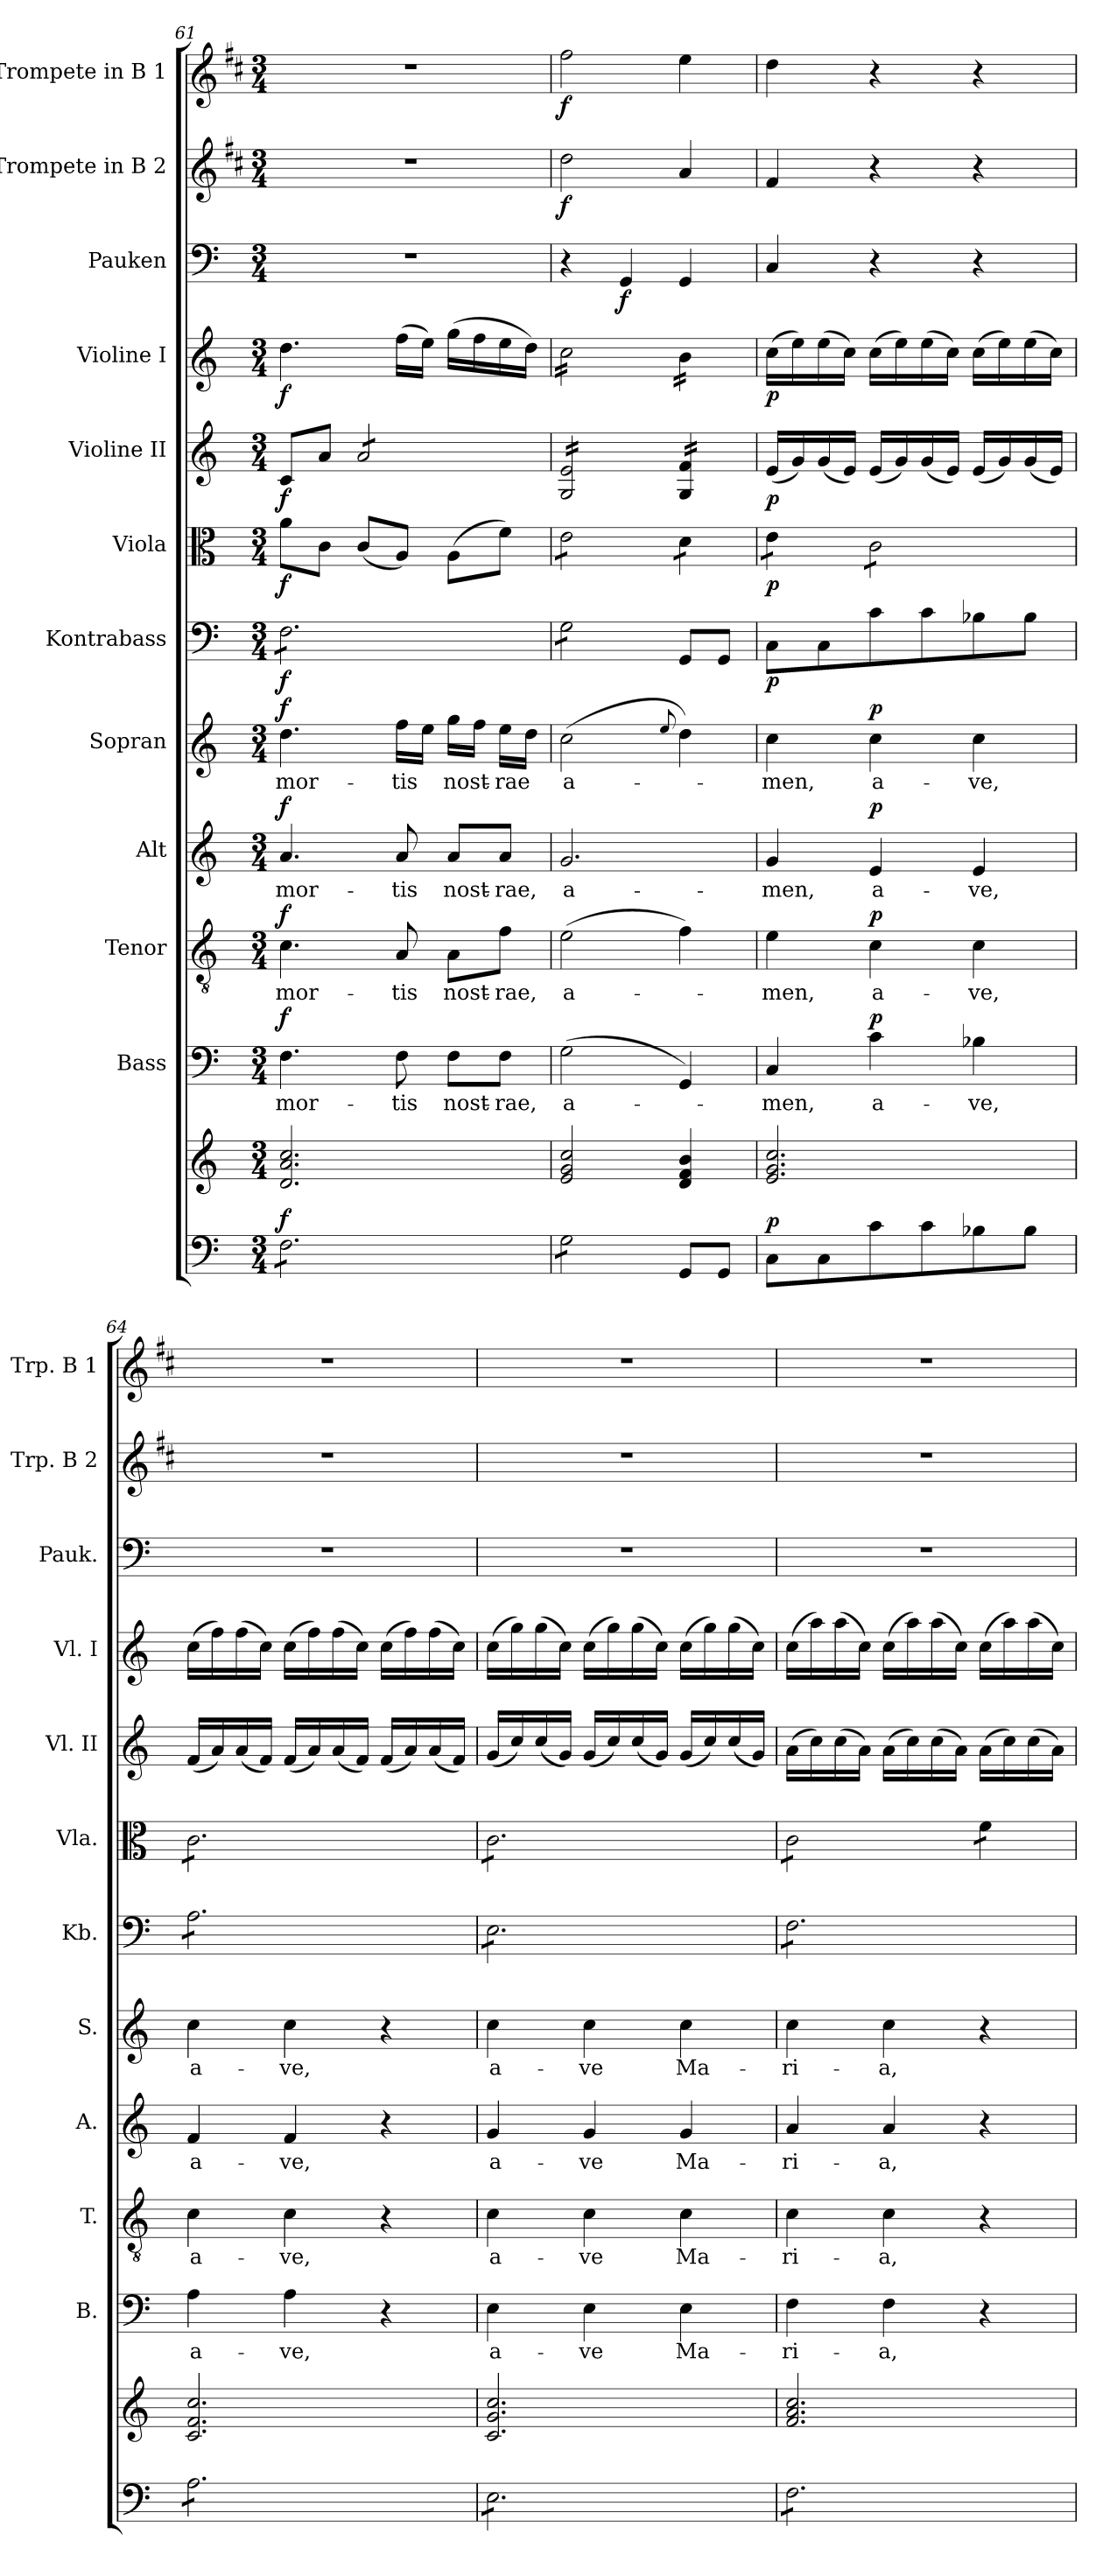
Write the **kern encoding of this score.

**kern	**kern	**dynam	**kern	**text	**dynam	**kern	**text	**dynam	**kern	**text	**dynam	**kern	**text	**dynam	**kern	**dynam	**kern	**dynam	**kern	**dynam	**kern	**dynam	**kern	**dynam	**kern	**dynam	**kern	**dynam
*part12	*part12	*part12	*part11	*part11	*part11	*part10	*part10	*part10	*part9	*part9	*part9	*part8	*part8	*part8	*part7	*part7	*part6	*part6	*part5	*part5	*part4	*part4	*part3	*part3	*part2	*part2	*part1	*part1
*staff13	*staff12	*staff12/13	*staff11	*staff11	*staff11	*staff10	*staff10	*staff10	*staff9	*staff9	*staff9	*staff8	*staff8	*staff8	*staff7	*staff7	*staff6	*staff6	*staff5	*staff5	*staff4	*staff4	*staff3	*staff3	*staff2	*staff2	*staff1	*staff1
*	*	*	*I"Bass	*	*	*I"Tenor	*	*	*I"Alt	*	*	*I"Sopran	*	*	*I"Kontrabass	*	*I"Viola	*	*I"Violine II	*	*I"Violine I	*	*I"Pauken	*	*I"Trompete in B 2	*	*I"Trompete in B 1	*
*	*	*	*I'B.	*	*	*I'T.	*	*	*I'A.	*	*	*I'S.	*	*	*I'Kb.	*	*I'Vla.	*	*I'Vl. II	*	*I'Vl. I	*	*I'Pauk.	*	*I'Trp. B 2	*	*I'Trp. B 1	*
*clefF4	*clefG2	*	*clefF4	*	*	*clefGv2	*	*	*clefG2	*	*	*clefG2	*	*	*clefF4	*	*clefC3	*	*clefG2	*	*clefG2	*	*clefF4	*	*clefG2	*	*clefG2	*
*	*	*	*	*	*	*	*	*	*	*	*	*	*	*	*ITrd7c12	*	*	*	*	*	*	*	*	*	*ITrd1c2	*	*ITrd1c2	*
*k[]	*k[]	*	*k[]	*	*	*k[]	*	*	*k[]	*	*	*k[]	*	*	*k[]	*	*k[]	*	*k[]	*	*k[]	*	*k[]	*	*k[]	*	*k[]	*
*C:	*C:	*	*C:	*	*	*C:	*	*	*C:	*	*	*C:	*	*	*C:	*	*C:	*	*C:	*	*C:	*	*C:	*	*C:	*	*C:	*
*M3/4	*M3/4	*	*M3/4	*	*	*M3/4	*	*	*M3/4	*	*	*M3/4	*	*	*M3/4	*	*M3/4	*	*M3/4	*	*M3/4	*	*M3/4	*	*M3/4	*	*M3/4	*
=61	=61	=61	=61	=61	=61	=61	=61	=61	=61	=61	=61	=61	=61	=61	=61	=61	=61	=61	=61	=61	=61	=61	=61	=61	=61	=61	=61	=61
!	!	!LO:DY:a=2	!	!LO:LY:b	!LO:DY:a	!	!LO:LY:b	!LO:DY:a	!	!LO:LY:b	!LO:DY:a	!	!LO:LY:b	!LO:DY:a	!	!LO:DY:b	!	!LO:DY:b	!	!LO:DY:b	!	!LO:DY:b	!	!	!	!	!	!
*tremolo	*	*	*	*	*	*	*	*	*	*	*	*	*	*	*	*	*	*	*	*	*	*	*	*	*	*	*	*
*	*	*	*	*	*	*	*	*	*	*	*	*	*	*	*tremolo	*	*	*	*	*	*	*	*	*	*	*	*	*
8F\L	2.d/ 2.a/ 2.cc/	f	4.F\	mor-	f	4.c\	mor-	f	4.a/	mor-	f	4.dd\	mor-	f	8FF\L	f	8a\L	f	8c/L	f	4.dd\	f	2.r	.	2.r	.	2.r	.
8F\	.	.	.	.	.	.	.	.	.	.	.	.	.	.	8FF\	.	8c\J	.	8a/J	.	.	.	.	.	.	.	.	.
*	*	*	*	*	*	*	*	*	*	*	*	*	*	*	*	*	*	*	*tremolo	*	*	*	*	*	*	*	*	*
8F\	.	.	.	.	.	.	.	.	.	.	.	.	.	.	8FF\	.	(<8c/L	.	8a/L	.	.	.	.	.	.	.	.	.
!	!	!	!	!LO:LY:b	!	!	!LO:LY:b	!	!	!LO:LY:b	!	!	!LO:LY:b	!	!	!	!	!	!	!	!	!	!	!	!	!	!	!
8F\	.	.	8F\	-tis	.	8A/	-tis	.	8a/	-tis	.	16ff\LL	-tis	.	8FF\	.	8A/J)	.	8a/	.	(>16ff\LL	.	.	.	.	.	.	.
.	.	.	.	.	.	.	.	.	.	.	.	16ee\JJ	.	.	.	.	.	.	.	.	16ee\JJ)	.	.	.	.	.	.	.
!	!	!	!	!LO:LY:b	!	!	!LO:LY:b	!	!	!LO:LY:b	!	!	!LO:LY:b	!	!	!	!	!	!	!	!	!	!	!	!	!	!	!
8F\	.	.	8F\L	nost-	.	8A\L	nost-	.	8a/L	nost-	.	16gg\LL	nost-	.	8FF\	.	(>8A\L	.	8a/	.	(>16gg\LL	.	.	.	.	.	.	.
.	.	.	.	.	.	.	.	.	.	.	.	16ff\JJ	.	.	.	.	.	.	.	.	16ff\	.	.	.	.	.	.	.
!	!	!	!	!LO:LY:b	!	!	!LO:LY:b	!	!	!LO:LY:b	!	!	!LO:LY:b	!	!	!	!	!	!	!	!	!	!	!	!	!	!	!
8F\J	.	.	8F\J	-rae,	.	8f\J	-rae,	.	8a/J	-rae,	.	16ee\LL	-rae	.	8FF\J	.	8f\J)	.	8a/J	.	16ee\	.	.	.	.	.	.	.
.	.	.	.	.	.	.	.	.	.	.	.	16dd\JJ	.	.	.	.	.	.	.	.	16dd\JJ)	.	.	.	.	.	.	.
=62	=62	=62	=62	=62	=62	=62	=62	=62	=62	=62	=62	=62	=62	=62	=62	=62	=62	=62	=62	=62	=62	=62	=62	=62	=62	=62	=62	=62
!	!	!	!	!LO:LY:b	!	!	!LO:LY:b	!	!	!LO:LY:b	!	!	!LO:LY:b	!	!	!	!	!	!	!	!	!	!	!	!	!LO:DY:b	!	!LO:DY:b
*	*	*	*	*	*	*	*	*	*	*	*	*	*	*	*	*	*tremolo	*	*	*	*	*	*	*	*	*	*	*
*	*	*	*	*	*	*	*	*	*	*	*	*	*	*	*	*	*	*	*	*	*tremolo	*	*	*	*	*	*	*
8G\L	2e/ 2g/ 2cc/	.	(>2G\	a-	.	(>2e\	a-	.	2.g/	a-	.	(>2cc\	a-	.	8GG\L	.	8e\L	.	16G/ 16e/LL	.	16cc\LL	.	4r	.	2cc\	f	2ee\	f
.	.	.	.	.	.	.	.	.	.	.	.	.	.	.	.	.	.	.	16G/ 16e/	.	16cc\	.	.	.	.	.	.	.
8G\	.	.	.	.	.	.	.	.	.	.	.	.	.	.	8GG\	.	8e\	.	16G/ 16e/	.	16cc\	.	.	.	.	.	.	.
.	.	.	.	.	.	.	.	.	.	.	.	.	.	.	.	.	.	.	16G/ 16e/	.	16cc\	.	.	.	.	.	.	.
!	!	!	!	!	!	!	!	!	!	!	!	!	!	!	!	!	!	!	!	!	!	!	!	!LO:DY:b	!	!	!	!
8G\	.	.	.	.	.	.	.	.	.	.	.	.	.	.	8GG\	.	8e\	.	16G/ 16e/	.	16cc\	.	4GG/	f	.	.	.	.
.	.	.	.	.	.	.	.	.	.	.	.	.	.	.	.	.	.	.	16G/ 16e/	.	16cc\	.	.	.	.	.	.	.
8G\J	.	.	.	.	.	.	.	.	.	.	.	.	.	.	8GG\J	.	8e\J	.	16G/ 16e/	.	16cc\	.	.	.	.	.	.	.
*	*	*	*	*	*	*	*	*	*	*	*	*	*	*	*Xtremolo	*	*	*	*	*	*	*	*	*	*	*	*	*
*Xtremolo	*	*	*	*	*	*	*	*	*	*	*	*	*	*	*	*	*	*	*	*	*	*	*	*	*	*	*	*
.	.	.	.	.	.	.	.	.	.	.	.	.	.	.	.	.	.	.	16G/ 16e/JJ	.	16cc\JJ	.	.	.	.	.	.	.
.	.	.	.	.	.	.	.	.	.	.	.	8qqee/	.	.	.	.	.	.	.	.	.	.	.	.	.	.	.	.
8GG/L	4d/ 4f/ 4b/	.	4GG/)	.	.	4f\)	.	.	.	.	.	4dd\)	.	.	8GGG/L	.	8d\L	.	16G/ 16f/LL	.	16b\LL	.	4GG/	.	4g/	.	4dd\	.
.	.	.	.	.	.	.	.	.	.	.	.	.	.	.	.	.	.	.	16G/ 16f/	.	16b\	.	.	.	.	.	.	.
8GG/J	.	.	.	.	.	.	.	.	.	.	.	.	.	.	8GGG/J	.	8d\J	.	16G/ 16f/	.	16b\	.	.	.	.	.	.	.
.	.	.	.	.	.	.	.	.	.	.	.	.	.	.	.	.	.	.	16G/ 16f/JJ	.	16b\JJ	.	.	.	.	.	.	.
*	*	*	*	*	*	*	*	*	*	*	*	*	*	*	*	*	*	*	*	*	*Xtremolo	*	*	*	*	*	*	*
*	*	*	*	*	*	*	*	*	*	*	*	*	*	*	*	*	*	*	*Xtremolo	*	*	*	*	*	*	*	*	*
=63	=63	=63	=63	=63	=63	=63	=63	=63	=63	=63	=63	=63	=63	=63	=63	=63	=63	=63	=63	=63	=63	=63	=63	=63	=63	=63	=63	=63
!	!	!LO:DY:a=2	!	!LO:LY:b	!	!	!LO:LY:b	!	!	!LO:LY:b	!	!	!LO:LY:b	!	!	!LO:DY:b	!	!LO:DY:b	!	!LO:DY:b	!	!LO:DY:b	!	!	!	!	!	!
8C\L	2.e/ 2.g/ 2.cc/	p	4C/	-men,	.	4e\	-men,	.	4g/	-men,	.	4cc\	-men,	.	8CC\L	p	8e\L	p	(<16e/LL	p	(>16cc\LL	p	4C/	.	4e/	.	4cc\	.
.	.	.	.	.	.	.	.	.	.	.	.	.	.	.	.	.	.	.	16g/)	.	16ee\)	.	.	.	.	.	.	.
8C\	.	.	.	.	.	.	.	.	.	.	.	.	.	.	8CC\	.	8e\J	.	(<16g/	.	(>16ee\	.	.	.	.	.	.	.
.	.	.	.	.	.	.	.	.	.	.	.	.	.	.	.	.	.	.	16e/JJ)	.	16cc\JJ)	.	.	.	.	.	.	.
!	!	!	!	!LO:LY:b	!LO:DY:a	!	!LO:LY:b	!LO:DY:a	!	!LO:LY:b	!LO:DY:a	!	!LO:LY:b	!LO:DY:a	!	!	!	!	!	!	!	!	!	!	!	!	!	!
8c\	.	.	4c\	a-	p	4c\	a-	p	4e/	a-	p	4cc\	a-	p	8C\	.	8c\L	.	(<16e/LL	.	(>16cc\LL	.	4r	.	4r	.	4r	.
.	.	.	.	.	.	.	.	.	.	.	.	.	.	.	.	.	.	.	16g/)	.	16ee\)	.	.	.	.	.	.	.
8c\	.	.	.	.	.	.	.	.	.	.	.	.	.	.	8C\	.	8c\	.	(<16g/	.	(>16ee\	.	.	.	.	.	.	.
.	.	.	.	.	.	.	.	.	.	.	.	.	.	.	.	.	.	.	16e/JJ)	.	16cc\JJ)	.	.	.	.	.	.	.
!	!	!	!	!LO:LY:b	!	!	!LO:LY:b	!	!	!LO:LY:b	!	!	!LO:LY:b	!	!	!	!	!	!	!	!	!	!	!	!	!	!	!
8B-X\	.	.	4B-X\	-ve,	.	4c\	-ve,	.	4e/	-ve,	.	4cc\	-ve,	.	8BB-X\	.	8c\	.	(<16e/LL	.	(>16cc\LL	.	4r	.	4r	.	4r	.
.	.	.	.	.	.	.	.	.	.	.	.	.	.	.	.	.	.	.	16g/)	.	16ee\)	.	.	.	.	.	.	.
8B-\J	.	.	.	.	.	.	.	.	.	.	.	.	.	.	8BB-\J	.	8c\J	.	(<16g/	.	(>16ee\	.	.	.	.	.	.	.
.	.	.	.	.	.	.	.	.	.	.	.	.	.	.	.	.	.	.	16e/JJ)	.	16cc\JJ)	.	.	.	.	.	.	.
!!LO:PB:g=z
=64	=64	=64	=64	=64	=64	=64	=64	=64	=64	=64	=64	=64	=64	=64	=64	=64	=64	=64	=64	=64	=64	=64	=64	=64	=64	=64	=64	=64
!	!	!	!	!LO:LY:b	!	!	!LO:LY:b	!	!	!LO:LY:b	!	!	!LO:LY:b	!	!	!	!	!	!	!	!	!	!	!	!	!	!	!
*tremolo	*	*	*	*	*	*	*	*	*	*	*	*	*	*	*	*	*	*	*	*	*	*	*	*	*	*	*	*
*	*	*	*	*	*	*	*	*	*	*	*	*	*	*	*tremolo	*	*	*	*	*	*	*	*	*	*	*	*	*
8A\L	2.c/ 2.f/ 2.cc/	.	4A\	a-	.	4c\	a-	.	4f/	a-	.	4cc\	a-	.	8AA\L	.	8c\L	.	(<16f/LL	.	(>16cc\LL	.	2.r	.	2.r	.	2.r	.
.	.	.	.	.	.	.	.	.	.	.	.	.	.	.	.	.	.	.	16a/)	.	16ff\)	.	.	.	.	.	.	.
8A\	.	.	.	.	.	.	.	.	.	.	.	.	.	.	8AA\	.	8c\	.	(<16a/	.	(>16ff\	.	.	.	.	.	.	.
.	.	.	.	.	.	.	.	.	.	.	.	.	.	.	.	.	.	.	16f/JJ)	.	16cc\JJ)	.	.	.	.	.	.	.
!	!	!	!	!LO:LY:b	!	!	!LO:LY:b	!	!	!LO:LY:b	!	!	!LO:LY:b	!	!	!	!	!	!	!	!	!	!	!	!	!	!	!
8A\	.	.	4A\	-ve,	.	4c\	-ve,	.	4f/	-ve,	.	4cc\	-ve,	.	8AA\	.	8c\	.	(<16f/LL	.	(>16cc\LL	.	.	.	.	.	.	.
.	.	.	.	.	.	.	.	.	.	.	.	.	.	.	.	.	.	.	16a/)	.	16ff\)	.	.	.	.	.	.	.
8A\	.	.	.	.	.	.	.	.	.	.	.	.	.	.	8AA\	.	8c\	.	(<16a/	.	(>16ff\	.	.	.	.	.	.	.
.	.	.	.	.	.	.	.	.	.	.	.	.	.	.	.	.	.	.	16f/JJ)	.	16cc\JJ)	.	.	.	.	.	.	.
8A\	.	.	4r	.	.	4r	.	.	4r	.	.	4r	.	.	8AA\	.	8c\	.	(<16f/LL	.	(>16cc\LL	.	.	.	.	.	.	.
.	.	.	.	.	.	.	.	.	.	.	.	.	.	.	.	.	.	.	16a/)	.	16ff\)	.	.	.	.	.	.	.
8A\J	.	.	.	.	.	.	.	.	.	.	.	.	.	.	8AA\J	.	8c\J	.	(<16a/	.	(>16ff\	.	.	.	.	.	.	.
.	.	.	.	.	.	.	.	.	.	.	.	.	.	.	.	.	.	.	16f/JJ)	.	16cc\JJ)	.	.	.	.	.	.	.
=65	=65	=65	=65	=65	=65	=65	=65	=65	=65	=65	=65	=65	=65	=65	=65	=65	=65	=65	=65	=65	=65	=65	=65	=65	=65	=65	=65	=65
!	!	!	!	!LO:LY:b	!	!	!LO:LY:b	!	!	!LO:LY:b	!	!	!LO:LY:b	!	!	!	!	!	!	!	!	!	!	!	!	!	!	!
8E\L	2.c/ 2.g/ 2.cc/	.	4E\	a-	.	4c\	a-	.	4g/	a-	.	4cc\	a-	.	8EE\L	.	8c\L	.	(<16g/LL	.	(>16cc\LL	.	2.r	.	2.r	.	2.r	.
.	.	.	.	.	.	.	.	.	.	.	.	.	.	.	.	.	.	.	16cc/)	.	16gg\)	.	.	.	.	.	.	.
8E\	.	.	.	.	.	.	.	.	.	.	.	.	.	.	8EE\	.	8c\	.	(<16cc/	.	(>16gg\	.	.	.	.	.	.	.
.	.	.	.	.	.	.	.	.	.	.	.	.	.	.	.	.	.	.	16g/JJ)	.	16cc\JJ)	.	.	.	.	.	.	.
!	!	!	!	!LO:LY:b	!	!	!LO:LY:b	!	!	!LO:LY:b	!	!	!LO:LY:b	!	!	!	!	!	!	!	!	!	!	!	!	!	!	!
8E\	.	.	4E\	-ve	.	4c\	-ve	.	4g/	-ve	.	4cc\	-ve	.	8EE\	.	8c\	.	(<16g/LL	.	(>16cc\LL	.	.	.	.	.	.	.
.	.	.	.	.	.	.	.	.	.	.	.	.	.	.	.	.	.	.	16cc/)	.	16gg\)	.	.	.	.	.	.	.
8E\	.	.	.	.	.	.	.	.	.	.	.	.	.	.	8EE\	.	8c\	.	(<16cc/	.	(>16gg\	.	.	.	.	.	.	.
.	.	.	.	.	.	.	.	.	.	.	.	.	.	.	.	.	.	.	16g/JJ)	.	16cc\JJ)	.	.	.	.	.	.	.
!	!	!	!	!LO:LY:b	!	!	!LO:LY:b	!	!	!LO:LY:b	!	!	!LO:LY:b	!	!	!	!	!	!	!	!	!	!	!	!	!	!	!
8E\	.	.	4E\	Ma-	.	4c\	Ma-	.	4g/	Ma-	.	4cc\	Ma-	.	8EE\	.	8c\	.	(<16g/LL	.	(>16cc\LL	.	.	.	.	.	.	.
.	.	.	.	.	.	.	.	.	.	.	.	.	.	.	.	.	.	.	16cc/)	.	16gg\)	.	.	.	.	.	.	.
8E\J	.	.	.	.	.	.	.	.	.	.	.	.	.	.	8EE\J	.	8c\J	.	(<16cc/	.	(>16gg\	.	.	.	.	.	.	.
.	.	.	.	.	.	.	.	.	.	.	.	.	.	.	.	.	.	.	16g/JJ)	.	16cc\JJ)	.	.	.	.	.	.	.
=66	=66	=66	=66	=66	=66	=66	=66	=66	=66	=66	=66	=66	=66	=66	=66	=66	=66	=66	=66	=66	=66	=66	=66	=66	=66	=66	=66	=66
!	!	!	!	!LO:LY:b	!	!	!LO:LY:b	!	!	!LO:LY:b	!	!	!LO:LY:b	!	!	!	!	!	!	!	!	!	!	!	!	!	!	!
8F\L	2.f/ 2.a/ 2.cc/	.	4F\	-ri-	.	4c\	-ri-	.	4a/	-ri-	.	4cc\	-ri-	.	8FF\L	.	8c\L	.	(>16a\LL	.	(>16cc\LL	.	2.r	.	2.r	.	2.r	.
.	.	.	.	.	.	.	.	.	.	.	.	.	.	.	.	.	.	.	16cc\)	.	16aa\)	.	.	.	.	.	.	.
8F\	.	.	.	.	.	.	.	.	.	.	.	.	.	.	8FF\	.	8c\	.	(>16cc\	.	(>16aa\	.	.	.	.	.	.	.
.	.	.	.	.	.	.	.	.	.	.	.	.	.	.	.	.	.	.	16a\JJ)	.	16cc\JJ)	.	.	.	.	.	.	.
!	!	!	!	!LO:LY:b	!	!	!LO:LY:b	!	!	!LO:LY:b	!	!	!LO:LY:b	!	!	!	!	!	!	!	!	!	!	!	!	!	!	!
8F\	.	.	4F\	-a,	.	4c\	-a,	.	4a/	-a,	.	4cc\	-a,	.	8FF\	.	8c\	.	(>16a\LL	.	(>16cc\LL	.	.	.	.	.	.	.
.	.	.	.	.	.	.	.	.	.	.	.	.	.	.	.	.	.	.	16cc\)	.	16aa\)	.	.	.	.	.	.	.
8F\	.	.	.	.	.	.	.	.	.	.	.	.	.	.	8FF\	.	8c\J	.	(>16cc\	.	(>16aa\	.	.	.	.	.	.	.
.	.	.	.	.	.	.	.	.	.	.	.	.	.	.	.	.	.	.	16a\JJ)	.	16cc\JJ)	.	.	.	.	.	.	.
8F\	.	.	4r	.	.	4r	.	.	4r	.	.	4r	.	.	8FF\	.	8f\L	.	(>16a\LL	.	(>16cc\LL	.	.	.	.	.	.	.
.	.	.	.	.	.	.	.	.	.	.	.	.	.	.	.	.	.	.	16cc\)	.	16aa\)	.	.	.	.	.	.	.
8F\J	.	.	.	.	.	.	.	.	.	.	.	.	.	.	8FF\J	.	8f\J	.	(>16cc\	.	(>16aa\	.	.	.	.	.	.	.
*	*	*	*	*	*	*	*	*	*	*	*	*	*	*	*	*	*Xtremolo	*	*	*	*	*	*	*	*	*	*	*
*	*	*	*	*	*	*	*	*	*	*	*	*	*	*	*Xtremolo	*	*	*	*	*	*	*	*	*	*	*	*	*
*Xtremolo	*	*	*	*	*	*	*	*	*	*	*	*	*	*	*	*	*	*	*	*	*	*	*	*	*	*	*	*
.	.	.	.	.	.	.	.	.	.	.	.	.	.	.	.	.	.	.	16a\JJ)	.	16cc\JJ)	.	.	.	.	.	.	.
=	=	=	=	=	=	=	=	=	=	=	=	=	=	=	=	=	=	=	=	=	=	=	=	=	=	=	=	=
*-	*-	*-	*-	*-	*-	*-	*-	*-	*-	*-	*-	*-	*-	*-	*-	*-	*-	*-	*-	*-	*-	*-	*-	*-	*-	*-	*-	*-
